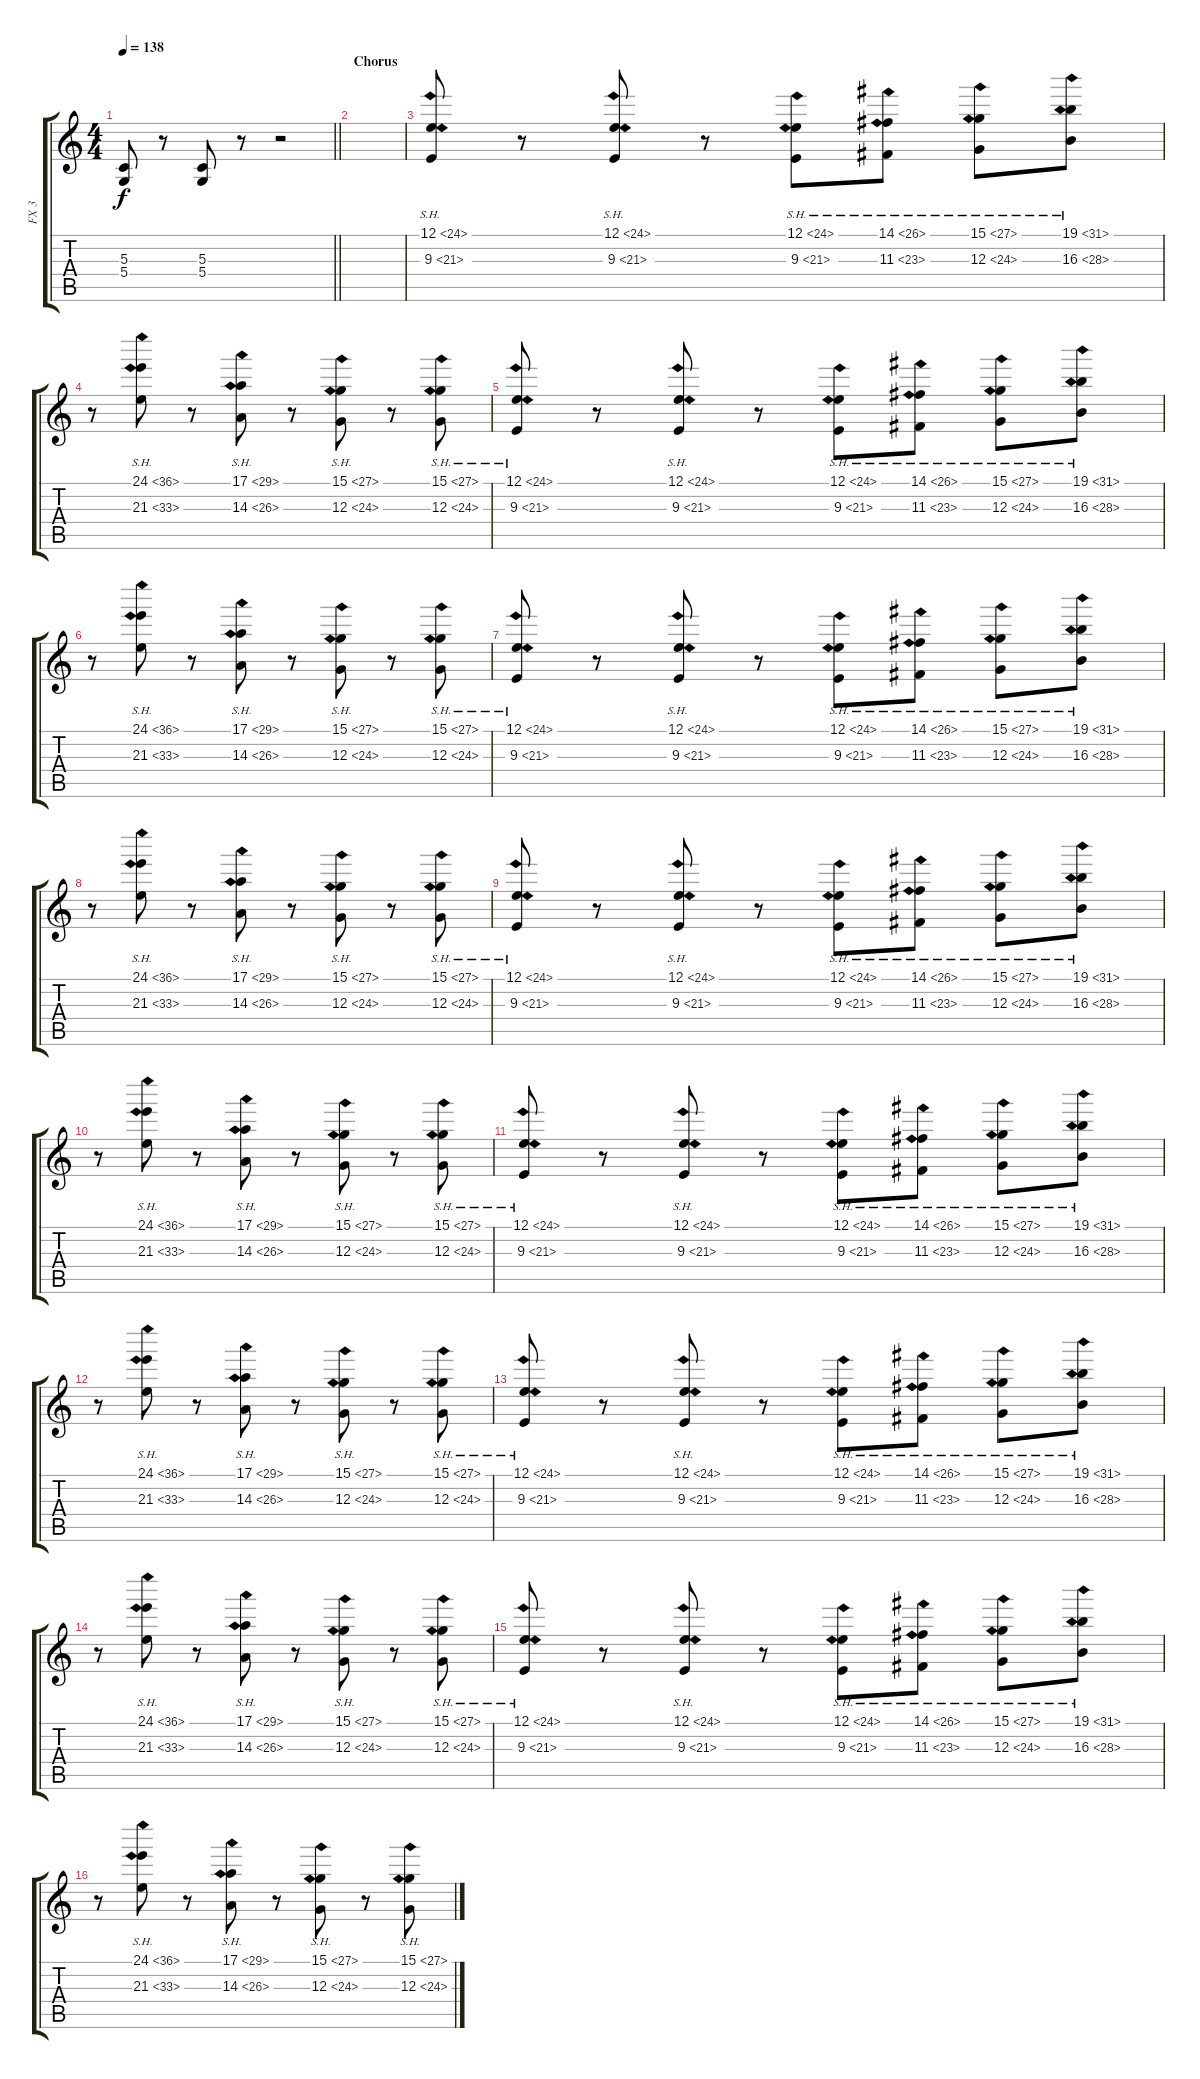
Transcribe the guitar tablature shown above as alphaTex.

\track ("FX 3" "FX 3") {instrument choiraahs}
\staff {score tabs}
\tuning (E4 B3 G3 D3 A2 E2) {hide}
\ts (4 4)
\tempo 138
\clef g2
\barLineRight lightlight
\ks c
(5.3 5.4).8{dy f} r.8 (5.3 5.4).8 r.8 r.2 |
\section ("" "Chorus")
|
(12.1{sh 12} 9.3{sh 12}).8 r.8 (12.1{sh 12} 9.3{sh 12}).8 r.8 (12.1{sh 12} 9.3{sh 12}).8 (14.1{sh 12} 11.3{sh 12}).8 (15.1{sh 12} 12.3{sh 12}).8 (19.1{sh 12} 16.3{sh 12}).8 |
r.8 (24.1{sh 12} 21.3{sh 12}).8 r.8 (17.1{sh 12} 14.3{sh 12}).8 r.8 (15.1{sh 12} 12.3{sh 12}).8 r.8 (15.1{sh 12} 12.3{sh 12}).8 |
(12.1{sh 12} 9.3{sh 12}).8 r.8 (12.1{sh 12} 9.3{sh 12}).8 r.8 (12.1{sh 12} 9.3{sh 12}).8 (14.1{sh 12} 11.3{sh 12}).8 (15.1{sh 12} 12.3{sh 12}).8 (19.1{sh 12} 16.3{sh 12}).8 |
r.8 (24.1{sh 12} 21.3{sh 12}).8 r.8 (17.1{sh 12} 14.3{sh 12}).8 r.8 (15.1{sh 12} 12.3{sh 12}).8 r.8 (15.1{sh 12} 12.3{sh 12}).8 |
(12.1{sh 12} 9.3{sh 12}).8 r.8 (12.1{sh 12} 9.3{sh 12}).8 r.8 (12.1{sh 12} 9.3{sh 12}).8 (14.1{sh 12} 11.3{sh 12}).8 (15.1{sh 12} 12.3{sh 12}).8 (19.1{sh 12} 16.3{sh 12}).8 |
r.8 (24.1{sh 12} 21.3{sh 12}).8 r.8 (17.1{sh 12} 14.3{sh 12}).8 r.8 (15.1{sh 12} 12.3{sh 12}).8 r.8 (15.1{sh 12} 12.3{sh 12}).8 |
(12.1{sh 12} 9.3{sh 12}).8 r.8 (12.1{sh 12} 9.3{sh 12}).8 r.8 (12.1{sh 12} 9.3{sh 12}).8 (14.1{sh 12} 11.3{sh 12}).8 (15.1{sh 12} 12.3{sh 12}).8 (19.1{sh 12} 16.3{sh 12}).8 |
r.8 (24.1{sh 12} 21.3{sh 12}).8 r.8 (17.1{sh 12} 14.3{sh 12}).8 r.8 (15.1{sh 12} 12.3{sh 12}).8 r.8 (15.1{sh 12} 12.3{sh 12}).8 |
(12.1{sh 12} 9.3{sh 12}).8 r.8 (12.1{sh 12} 9.3{sh 12}).8 r.8 (12.1{sh 12} 9.3{sh 12}).8 (14.1{sh 12} 11.3{sh 12}).8 (15.1{sh 12} 12.3{sh 12}).8 (19.1{sh 12} 16.3{sh 12}).8 |
r.8 (24.1{sh 12} 21.3{sh 12}).8 r.8 (17.1{sh 12} 14.3{sh 12}).8 r.8 (15.1{sh 12} 12.3{sh 12}).8 r.8 (15.1{sh 12} 12.3{sh 12}).8 |
(12.1{sh 12} 9.3{sh 12}).8 r.8 (12.1{sh 12} 9.3{sh 12}).8 r.8 (12.1{sh 12} 9.3{sh 12}).8 (14.1{sh 12} 11.3{sh 12}).8 (15.1{sh 12} 12.3{sh 12}).8 (19.1{sh 12} 16.3{sh 12}).8 |
r.8 (24.1{sh 12} 21.3{sh 12}).8 r.8 (17.1{sh 12} 14.3{sh 12}).8 r.8 (15.1{sh 12} 12.3{sh 12}).8 r.8 (15.1{sh 12} 12.3{sh 12}).8 |
(12.1{sh 12} 9.3{sh 12}).8 r.8 (12.1{sh 12} 9.3{sh 12}).8 r.8 (12.1{sh 12} 9.3{sh 12}).8 (14.1{sh 12} 11.3{sh 12}).8 (15.1{sh 12} 12.3{sh 12}).8 (19.1{sh 12} 16.3{sh 12}).8 |
r.8 (24.1{sh 12} 21.3{sh 12}).8 r.8 (17.1{sh 12} 14.3{sh 12}).8 r.8 (15.1{sh 12} 12.3{sh 12}).8 r.8 (15.1{sh 12} 12.3{sh 12}).8
